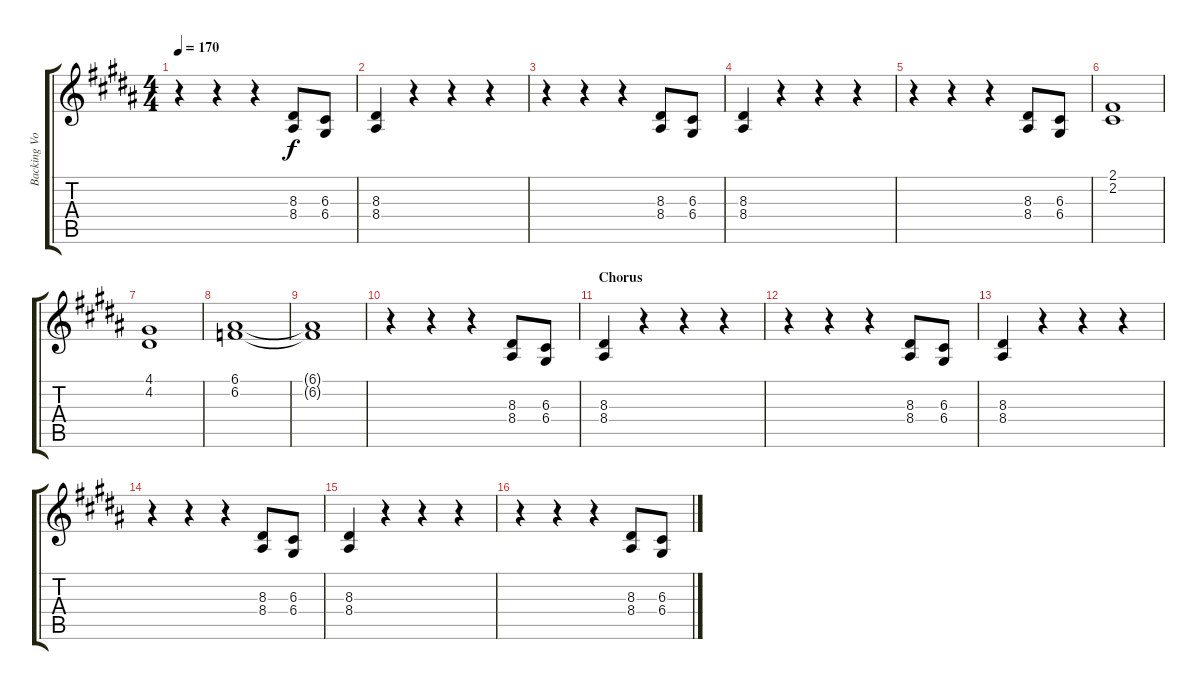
\track ("Backing Vocals" "Backing Vo") {instrument lead2sawtooth}
\staff {score tabs}
\tuning (E4 B3 G3 D3 A2 E2) {hide}
\ts (4 4)
\tempo 170
\clef g2
\ks b
r.4{dy f} r.4 r.4 (8.3 8.4).8 (6.3 6.4).8 |
(8.3 8.4).4 r.4 r.4 r.4 |
r.4 r.4 r.4 (8.3 8.4).8 (6.3 6.4).8 |
(8.3 8.4).4 r.4 r.4 r.4 |
r.4 r.4 r.4 (8.3 8.4).8 (6.3 6.4).8 |
(2.1 2.2).1 |
(4.1 4.2).1 |
(6.1 6.2).1 |
(6.1{t} 6.2{t}).1 |
r.4 r.4 r.4 (8.3 8.4).8 (6.3 6.4).8 |
\section ("" "Chorus")
(8.3 8.4).4 r.4 r.4 r.4 |
r.4 r.4 r.4 (8.3 8.4).8 (6.3 6.4).8 |
(8.3 8.4).4 r.4 r.4 r.4 |
r.4 r.4 r.4 (8.3 8.4).8 (6.3 6.4).8 |
(8.3 8.4).4 r.4 r.4 r.4 |
r.4 r.4 r.4 (8.3 8.4).8 (6.3 6.4).8
